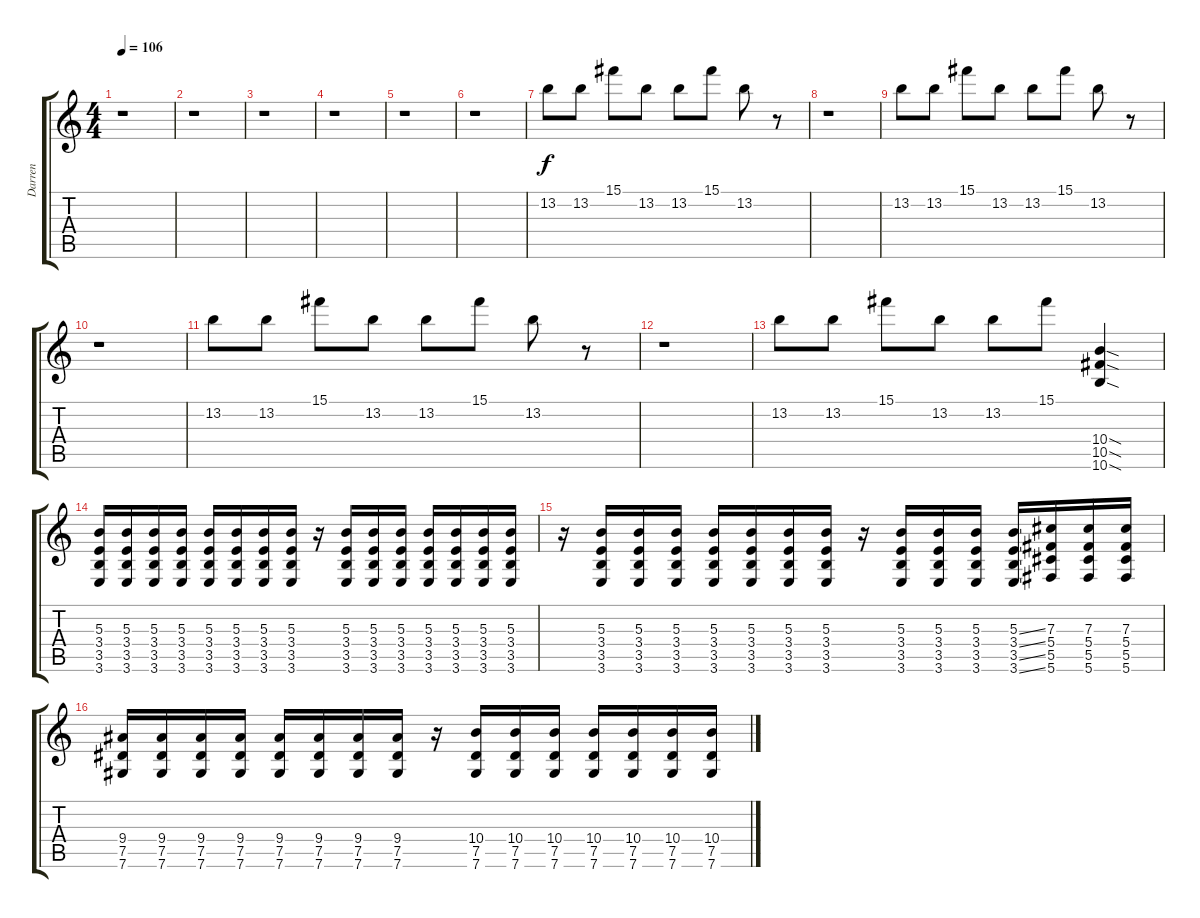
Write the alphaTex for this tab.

\track ("Darren" "Darren") {instrument distortionguitar}
\staff {score tabs}
\tuning (Eb4 Bb3 Gb3 Db3 Ab2 Db2) {hide}
\ts (4 4)
\tempo 106
\clef g2
\ks c
r.1{dy f} |
r.1 |
r.1 |
r.1 |
r.1 |
r.1 |
13.2.8{instrument electricguitarclean} 13.2.8 15.1.8 13.2.8 13.2.8 15.1.8 13.2.8 r.8 |
r.1 |
13.2.8 13.2.8 15.1.8 13.2.8 13.2.8 15.1.8 13.2.8 r.8 |
r.1 |
13.2.8 13.2.8 15.1.8 13.2.8 13.2.8 15.1.8 13.2.8 r.8 |
r.1 |
13.2.8 13.2.8 15.1.8 13.2.8 13.2.8 15.1.8 (10.4{sod} 10.5{sod} 10.6{sod}).4{instrument distortionguitar} |
(5.3 3.4 3.5 3.6).16 (5.3 3.4 3.5 3.6).16 (5.3 3.4 3.5 3.6).16 (5.3 3.4 3.5 3.6).16 (5.3 3.4 3.5 3.6).16 (5.3 3.4 3.5 3.6).16 (5.3 3.4 3.5 3.6).16 (5.3 3.4 3.5 3.6).16 r.16 (5.3 3.4 3.5 3.6).16 (5.3 3.4 3.5 3.6).16 (5.3 3.4 3.5 3.6).16 (5.3 3.4 3.5 3.6).16 (5.3 3.4 3.5 3.6).16 (5.3 3.4 3.5 3.6).16 (5.3 3.4 3.5 3.6).16 |
r.16 (5.3 3.4 3.5 3.6).16 (5.3 3.4 3.5 3.6).16 (5.3 3.4 3.5 3.6).16 (5.3 3.4 3.5 3.6).16 (5.3 3.4 3.5 3.6).16 (5.3 3.4 3.5 3.6).16 (5.3 3.4 3.5 3.6).16 r.16 (5.3 3.4 3.5 3.6).16 (5.3 3.4 3.5 3.6).16 (5.3 3.4 3.5 3.6).16 (5.3{ss} 3.4{ss} 3.5{ss} 3.6{ss}).16 (7.3 5.4 5.5 5.6).16 (7.3 5.4 5.5 5.6).16 (7.3 5.4 5.5 5.6).16 |
(9.4 7.5 7.6).16 (9.4 7.5 7.6).16 (9.4 7.5 7.6).16 (9.4 7.5 7.6).16 (9.4 7.5 7.6).16 (9.4 7.5 7.6).16 (9.4 7.5 7.6).16 (9.4 7.5 7.6).16 r.16 (10.4 7.5 7.6).16 (10.4 7.5 7.6).16 (10.4 7.5 7.6).16 (10.4 7.5 7.6).16 (10.4 7.5 7.6).16 (10.4 7.5 7.6).16 (10.4 7.5 7.6).16
